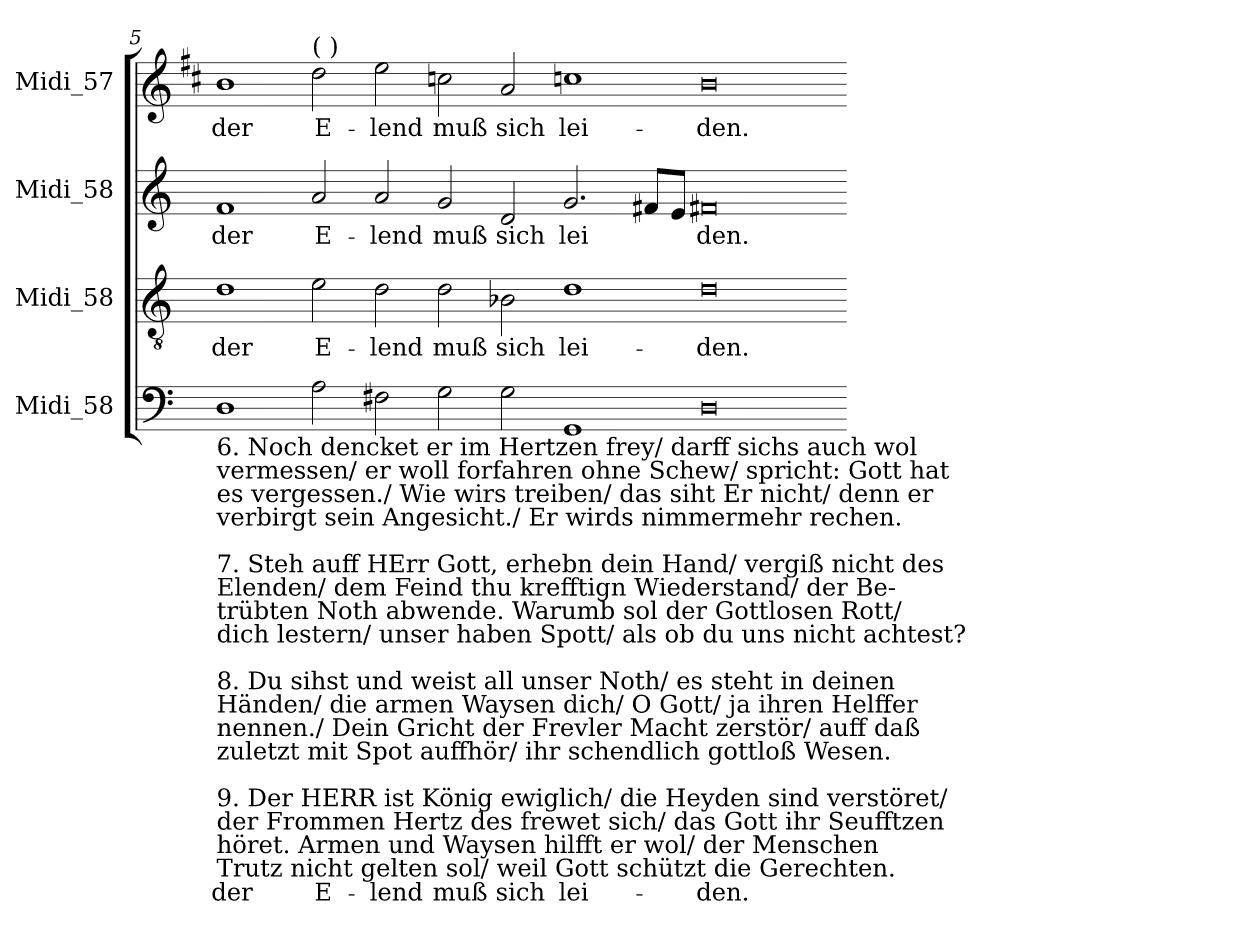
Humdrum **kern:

**kern	**text	**kern	**text	**kern	**text	**kern	**text
*part4	*part4	*part3	*part3	*part2	*part2	*part1	*part1
*staff4	*staff4	*staff3	*staff3	*staff2	*staff2	*staff1	*staff1
*I"Midi_58	*	*I"Midi_58	*	*I"Midi_58	*	*I"Midi_57	*
*clefF4	*	*clefGv2	*	*clefG2	*	*clefG2	*
*	*	*	*	*	*	*ITrd1c2	*
*k[]	*	*k[]	*	*k[]	*	*k[]	*
*C:	*	*C:	*	*C:	*	*C:	*
=5	=5	=5	=5	=5	=5	=5	=5
!LO:TX:b:t=6. Noch dencket er im Hertzen frey/ darff sichs auch wol\nvermessen/ er woll forfahren ohne Schew/ spricht&colon; Gott hat\nes vergessen./ Wie wirs treiben/ das siht Er nicht/ denn er\nverbirgt sein Angesicht./ Er wirds nimmermehr rechen.\n\n7. Steh auff HErr Gott, erhebn dein Hand/ vergiß nicht des\nElenden/ dem Feind thu krefftign Wiederstand/ der Be-\ntrübten Noth abwende. Warumb sol der Gottlosen Rott/\ndich lestern/ unser haben Spott/ als ob du uns nicht achtest?\n\n8. Du sihst und weist all unser Noth/ es steht in deinen\nHänden/ die armen Waysen dich/ O Gott/ ja ihren Helffer\nnennen./ Dein Gricht der Frevler Macht zerstör/ auff daß\nzuletzt mit Spot auffhör/ ihr schendlich gottloß Wesen.\n\n9. Der HERR ist König ewiglich/ die Heyden sind verstöret/\nder Frommen Hertz des frewet sich/ das Gott ihr Seufftzen\nhöret. Armen und Waysen hilfft er wol/ der Menschen\nTrutz nicht gelten sol/ weil Gott schützt die Gerechten.	!	!	!	!	!	!	!
!	!LO:LY:b	!	!LO:LY:b	!	!LO:LY:b	!	!LO:LY:b
1D	der	1d	der	1f	der	1a	der
!	!	!	!	!	!	!LO:TX:a:t=(  )	!
!	!LO:LY:b	!	!LO:LY:b	!	!LO:LY:b	!	!LO:LY:b
2A	E-	2e	E-	2a	E-	2cc	E-
!	!LO:LY:b	!	!LO:LY:b	!	!LO:LY:b	!	!LO:LY:b
2F#X	-lend	2d	-lend	2a	-lend	2dd	-lend
!	!LO:LY:b	!	!LO:LY:b	!	!LO:LY:b	!	!LO:LY:b
2G	muß	2d	muß	2g	muß	2b-X	muß
!	!LO:LY:b	!	!LO:LY:b	!	!LO:LY:b	!	!LO:LY:b
2G	sich	2B-X	sich	2d	sich	2g	sich
!	!LO:LY:b	!	!LO:LY:b	!	!LO:LY:b	!	!LO:LY:b
1GG	lei-	1d	lei-	2.g	lei	1b-X	lei-
.	.	.	.	8f#XL	.	.	.
.	.	.	.	8eJ	.	.	.
!	!LO:LY:b	!	!LO:LY:b	!	!LO:LY:b	!	!LO:LY:b
0D	-den.	0d	-den.	0f#X	den.	0a	-den.
=-	=-	=-	=-	=-	=-	=-	=-
*-	*-	*-	*-	*-	*-	*-	*-
